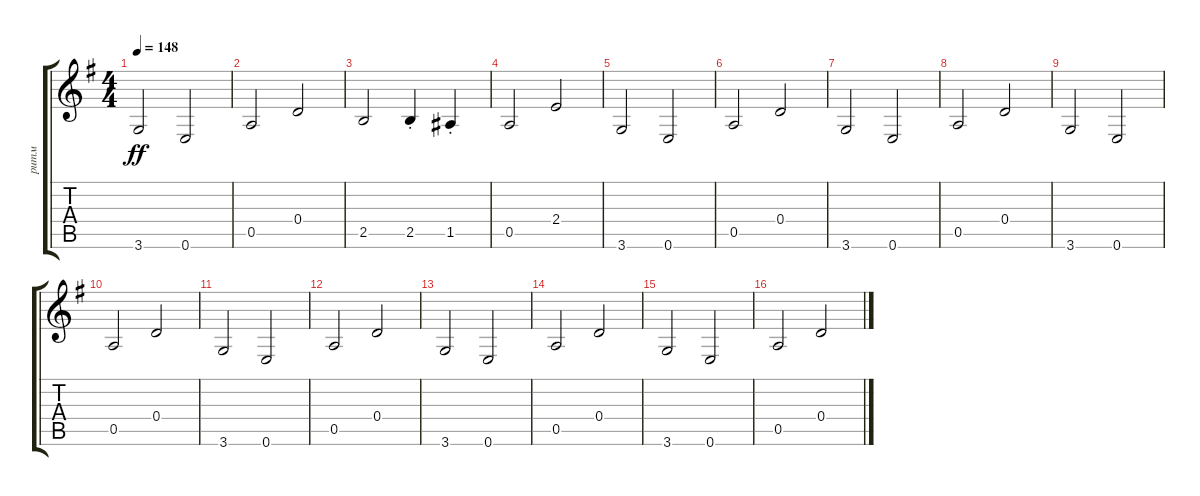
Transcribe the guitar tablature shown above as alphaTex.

\track ("ритм" "ритм") {instrument acousticguitarsteel}
\staff {score tabs}
\tuning (E4 B3 G3 D3 A2 E2) {hide}
\ts (4 4)
\tempo 148
\clef g2
\ks g
3.6.2{dy ff} 0.6.2 |
0.5.2 0.4.2 |
2.5.2 2.5{st}.4 1.5{st}.4 |
0.5.2 2.4.2 |
3.6.2 0.6.2 |
0.5.2 0.4.2 |
3.6.2 0.6.2 |
0.5.2 0.4.2 |
3.6.2 0.6.2 |
0.5.2 0.4.2 |
3.6.2 0.6.2 |
0.5.2 0.4.2 |
3.6.2 0.6.2 |
0.5.2 0.4.2 |
3.6.2 0.6.2 |
0.5.2 0.4.2
